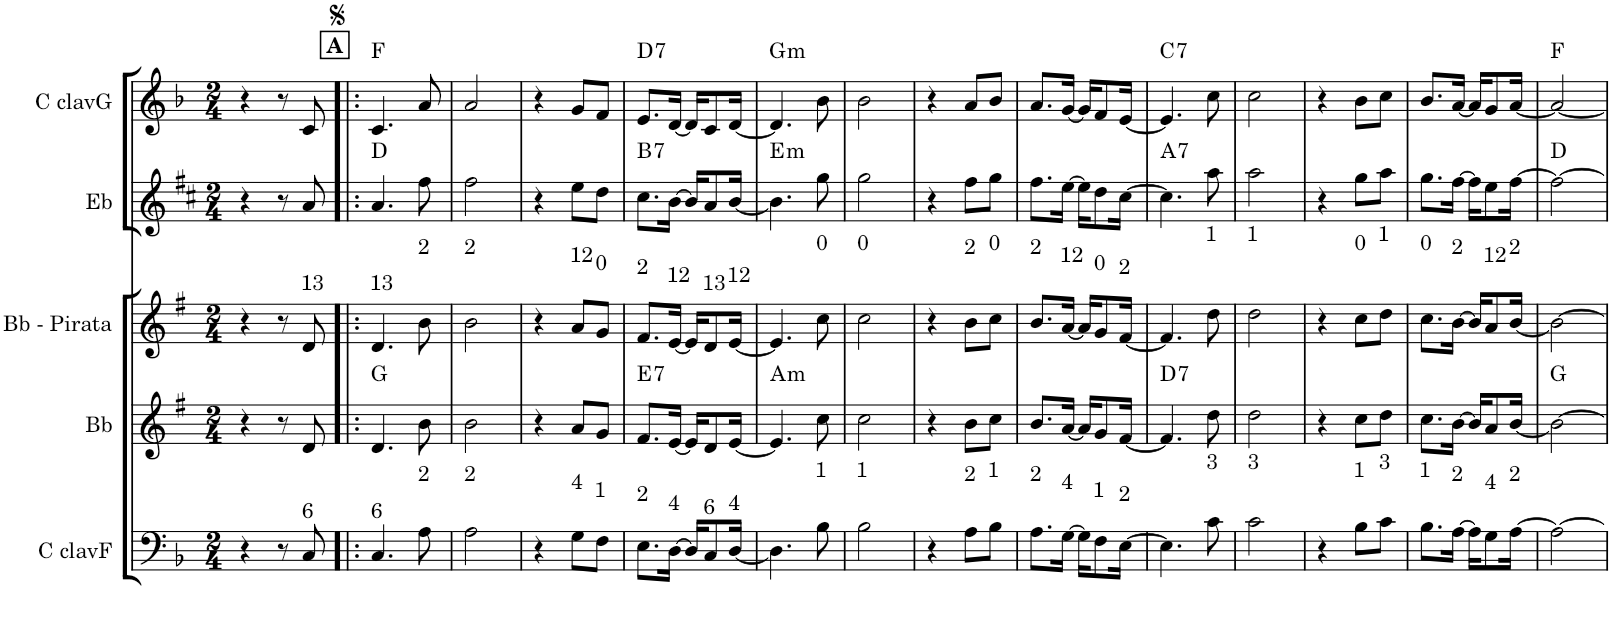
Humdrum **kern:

**kern	**kern	**harte	**kern	**kern	**harte	**kern	**harte
*part5	*part4	*part4	*part3	*part2	*part2	*part1	*part1
*staff5	*staff4	*	*staff3	*staff2	*	*staff1	*
*I"C clavF	*I"Bb	*	*I"Bb - Pirata	*I"Eb	*	*I"C clavG	*
*clefF4	*clefG2	*	*clefG2	*clefG2	*	*clefG2	*
*	*Trd1c2	*	*Trd1c2	*Trd5c9	*	*	*
*k[b-]	*k[f#]	*	*k[f#]	*k[f#c#]	*	*k[b-]	*
*F:	*G:	*	*G:	*D:	*	*F:	*
*M2/4	*M2/4	*	*M2/4	*M2/4	*	*M2/4	*
=1	=1	=1	=1	=1	=1	=1	=1
4r	4r	.	4r	4r	.	4r	.
8r	8r	.	8r	8r	.	8r	.
!	!	!	!LO:TX:a:t=13	!	!	!	!
!LO:TX:a:t=6	!	!	!	!	!	!	!
8C/	8d/	.	8d/	8a/	.	8c/	.
!!LO:REH:place=s1:a:B:cj:t=A
=2!|:	=2!|:	=2!|:	=2!|:	=2!|:	=2!|:	=2!|:	=2!|:
!	!	!	!LO:TX:a:t=13	!	!	!	!
!LO:TX:a:t=6	!	!	!	!	!	!	!
4.C/	4.d/	G:maj	4.d/	4.a/	D:maj	4.c/	F:maj
!	!	!	!LO:TX:a:t=2	!	!	!	!
!LO:TX:a:t=2	!	!	!	!	!	!	!
8A\	8b\	.	8b\	8ff#\	.	8a/	.
=3	=3	=3	=3	=3	=3	=3	=3
!	!	!	!LO:TX:a:t=2	!	!	!	!
!LO:TX:a:t=2	!	!	!	!	!	!	!
2A\	2b\	.	2b\	2ff#\	.	2a/	.
=4	=4	=4	=4	=4	=4	=4	=4
4r	4r	.	4r	4r	.	4r	.
!	!	!	!LO:TX:a:t=12	!	!	!	!
!LO:TX:a:t=4	!	!	!	!	!	!	!
8G\L	8a/L	.	8a/L	8ee\L	.	8g/L	.
!	!	!	!LO:TX:a:t=0	!	!	!	!
!LO:TX:a:t=1	!	!	!	!	!	!	!
8F\J	8g/J	.	8g/J	8dd\J	.	8f/J	.
=5	=5	=5	=5	=5	=5	=5	=5
!	!	!	!LO:TX:a:t=2	!	!	!	!
!LO:TX:a:t=2	!	!LO:H:kt=7	!	!	!LO:H:kt=7	!	!LO:H:kt=7
8.E\L	8.f#/L	E:7	8.f#/L	8.cc#\L	B:7	8.e/L	D:7
!	!	!	!LO:TX:a:t=12	!	!	!	!
!LO:TX:a:t=4	!	!	!	!	!	!	!
[>16D\Jk	[<16e/Jk	.	[<16e/Jk	[>16b\Jk	.	[<16d/Jk	.
16D/KL]	16e/KL]	.	16e/KL]	16b/KL]	.	16d/KL]	.
!	!	!	!LO:TX:a:t=13	!	!	!	!
!LO:TX:a:t=6	!	!	!	!	!	!	!
8C/	8d/	.	8d/	8a/	.	8c/	.
!	!	!	!LO:TX:a:t=12	!	!	!	!
!LO:TX:a:t=4	!	!	!	!	!	!	!
[<16D/Jk	[<16e/Jk	.	[<16e/Jk	[<16b/Jk	.	[<16d/Jk	.
=6	=6	=6	=6	=6	=6	=6	=6
!	!	!LO:H:kt=m	!	!	!LO:H:kt=m	!	!LO:H:kt=m
4.D\]	4.e/]	A:min	4.e/]	4.b\]	E:min	4.d/]	G:min
!	!	!	!LO:TX:a:t=0	!	!	!	!
!LO:TX:a:t=1	!	!	!	!	!	!	!
8B-\	8cc\	.	8cc\	8gg\	.	8b-\	.
=7	=7	=7	=7	=7	=7	=7	=7
!	!	!	!LO:TX:a:t=0	!	!	!	!
!LO:TX:a:t=1	!	!	!	!	!	!	!
2B-\	2cc\	.	2cc\	2gg\	.	2b-\	.
=8	=8	=8	=8	=8	=8	=8	=8
4r	4r	.	4r	4r	.	4r	.
!	!	!	!LO:TX:a:t=2	!	!	!	!
!LO:TX:a:t=2	!	!	!	!	!	!	!
8A\L	8b\L	.	8b\L	8ff#\L	.	8a/L	.
!	!	!	!LO:TX:a:t=0	!	!	!	!
!LO:TX:a:t=1	!	!	!	!	!	!	!
8B-\J	8cc\J	.	8cc\J	8gg\J	.	8b-/J	.
=9	=9	=9	=9	=9	=9	=9	=9
!	!	!	!LO:TX:a:t=2	!	!	!	!
!LO:TX:a:t=2	!	!	!	!	!	!	!
8.A\L	8.b/L	.	8.b/L	8.ff#\L	.	8.a/L	.
!	!	!	!LO:TX:a:t=12	!	!	!	!
!LO:TX:a:t=4	!	!	!	!	!	!	!
[>16G\Jk	[<16a/Jk	.	[<16a/Jk	[>16ee\Jk	.	[<16g/Jk	.
16G\KL]	16a/KL]	.	16a/KL]	16ee\KL]	.	16g/KL]	.
!	!	!	!LO:TX:a:t=0	!	!	!	!
!LO:TX:a:t=1	!	!	!	!	!	!	!
8F\	8g/	.	8g/	8dd\	.	8f/	.
!	!	!	!LO:TX:a:t=2	!	!	!	!
!LO:TX:a:t=2	!	!	!	!	!	!	!
[>16E\Jk	[<16f#/Jk	.	[<16f#/Jk	[>16cc#\Jk	.	[<16e/Jk	.
=10	=10	=10	=10	=10	=10	=10	=10
!	!	!LO:H:kt=7	!	!	!LO:H:kt=7	!	!LO:H:kt=7
4.E\]	4.f#/]	D:7	4.f#/]	4.cc#\]	A:7	4.e/]	C:7
!	!	!	!LO:TX:a:t=1	!	!	!	!
!LO:TX:a:t=3	!	!	!	!	!	!	!
8c\	8dd\	.	8dd\	8aa\	.	8cc\	.
=11	=11	=11	=11	=11	=11	=11	=11
!	!	!	!LO:TX:a:t=1	!	!	!	!
!LO:TX:a:t=3	!	!	!	!	!	!	!
2c\	2dd\	.	2dd\	2aa\	.	2cc\	.
=12	=12	=12	=12	=12	=12	=12	=12
4r	4r	.	4r	4r	.	4r	.
!	!	!	!LO:TX:a:t=0	!	!	!	!
!LO:TX:a:t=1	!	!	!	!	!	!	!
8B-\L	8cc\L	.	8cc\L	8gg\L	.	8b-\L	.
!	!	!	!LO:TX:a:t=1	!	!	!	!
!LO:TX:a:t=3	!	!	!	!	!	!	!
8c\J	8dd\J	.	8dd\J	8aa\J	.	8cc\J	.
=13	=13	=13	=13	=13	=13	=13	=13
!	!	!	!LO:TX:a:t=0	!	!	!	!
!LO:TX:a:t=1	!	!	!	!	!	!	!
8.B-\L	8.cc\L	.	8.cc\L	8.gg\L	.	8.b-/L	.
!	!	!	!LO:TX:a:t=2	!	!	!	!
!LO:TX:a:t=2	!	!	!	!	!	!	!
[>16A\Jk	[>16b\Jk	.	[>16b\Jk	[>16ff#\Jk	.	[<16a/Jk	.
16A\KL]	16b/KL]	.	16b/KL]	16ff#\KL]	.	16a/KL]	.
!	!	!	!LO:TX:a:t=12	!	!	!	!
!LO:TX:a:t=4	!	!	!	!	!	!	!
8G\	8a/	.	8a/	8ee\	.	8g/	.
!	!	!	!LO:TX:a:t=2	!	!	!	!
!LO:TX:a:t=2	!	!	!	!	!	!	!
[>16A\Jk	[<16b/Jk	.	[<16b/Jk	[>16ff#\Jk	.	[<16a/Jk	.
=14	=14	=14	=14	=14	=14	=14	=14
2A\_	2b\_	G:maj	2b\_	2ff#\_	D:maj	2a/_	F:maj
=	=	=	=	=	=	=	=
*-	*-	*-	*-	*-	*-	*-	*-
